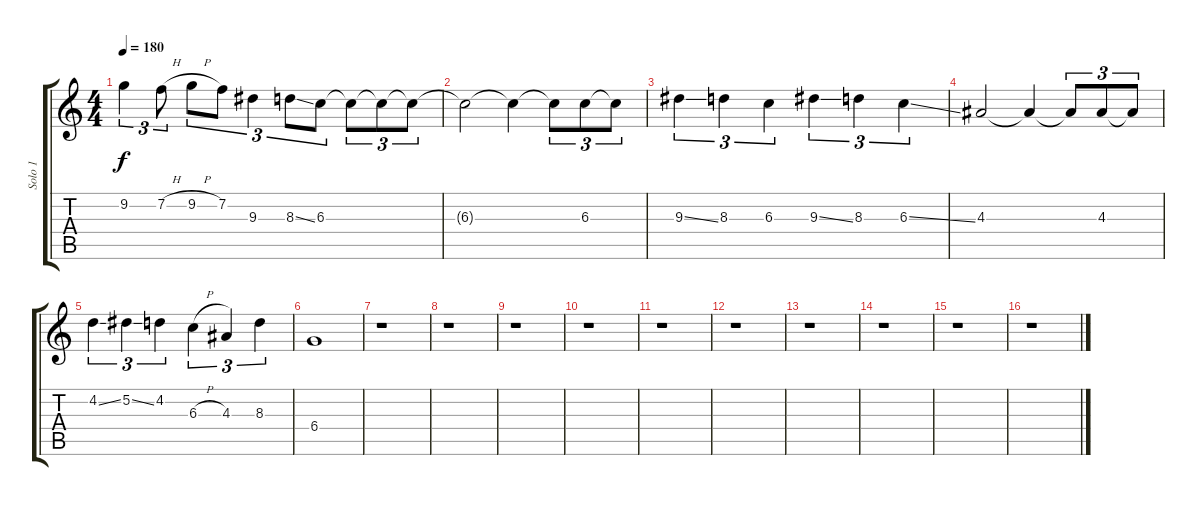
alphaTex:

\track ("Solo 1" "Solo 1") {instrument distortionguitar}
\staff {score tabs}
\tuning (Eb4 Bb3 Gb3 Db3 Ab2 Eb2) {hide}
\ts (4 4)
\tempo 180
\clef g2
\ks c
9.2.4{tu (3 2) dy f} 7.2{h}.8{tu (3 2)} 9.2{h}.8{tu (3 2)} 7.2.8{tu (3 2)} 9.3.4{tu (3 2)} 8.3{ss}.8{tu (3 2)} 6.3.8{tu (3 2)} 6.3{t}.8{tu (3 2)} 6.3{t}.8{tu (3 2)} 6.3{t}.8{tu (3 2)} |
6.3{t}.2 6.3{t}.4 6.3{t}.8{tu (3 2)} 6.3.8{tu (3 2)} 6.3{t}.8{tu (3 2)} |
9.3{ss}.4{tu (3 2)} 8.3.4{tu (3 2)} 6.3.4{tu (3 2)} 9.3{ss}.4{tu (3 2)} 8.3.4{tu (3 2)} 6.3{ss}.4{tu (3 2)} |
4.3.2 4.3{t}.4 4.3{t}.8{tu (3 2)} 4.3.8{tu (3 2)} 4.3{t}.8{tu (3 2)} |
4.2{ss}.4{tu (3 2)} 5.2{ss}.4{tu (3 2)} 4.2.4{tu (3 2)} 6.3{h}.4{tu (3 2)} 4.3.4{tu (3 2)} 8.3.4{tu (3 2)} |
6.4.1 |
r.1 |
r.1 |
r.1 |
r.1 |
r.1 |
r.1 |
r.1 |
r.1 |
r.1 |
r.1
